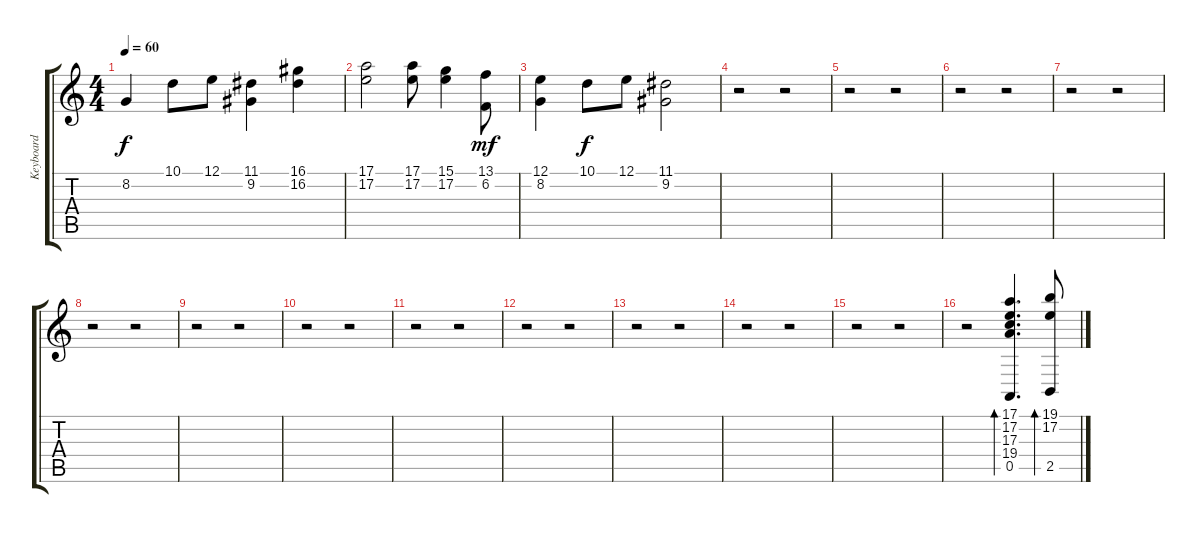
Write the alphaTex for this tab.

\track ("Keyboard" "Keyboard") {instrument electricgrandpiano}
\staff {score tabs}
\tuning (E4 B3 G3 D3 A2 E2) {hide}
\ts (4 4)
\tempo 60
\clef g2
\ks c
8.2.4{dy f} 10.1.8 12.1.8 (11.1 9.2).4 (16.1 16.2).4 |
(17.1 17.2).2 (17.1 17.2).8 (15.1 17.2).4 (13.1 6.2).8{dy mf} |
(12.1 8.2).4 10.1.8{dy f} 12.1.8 (11.1 9.2).2 |
r.2 r.2 |
r.2 r.2 |
r.2 r.2 |
r.2 r.2 |
r.2 r.2 |
r.2 r.2 |
r.2 r.2 |
r.2 r.2 |
r.2 r.2 |
r.2 r.2 |
r.2 r.2 |
r.2 r.2 |
r.2{balance 2} (17.1 17.2 17.3 19.4 0.5).4{d bd 120} (19.1 17.2 2.5).8{bd 120}
